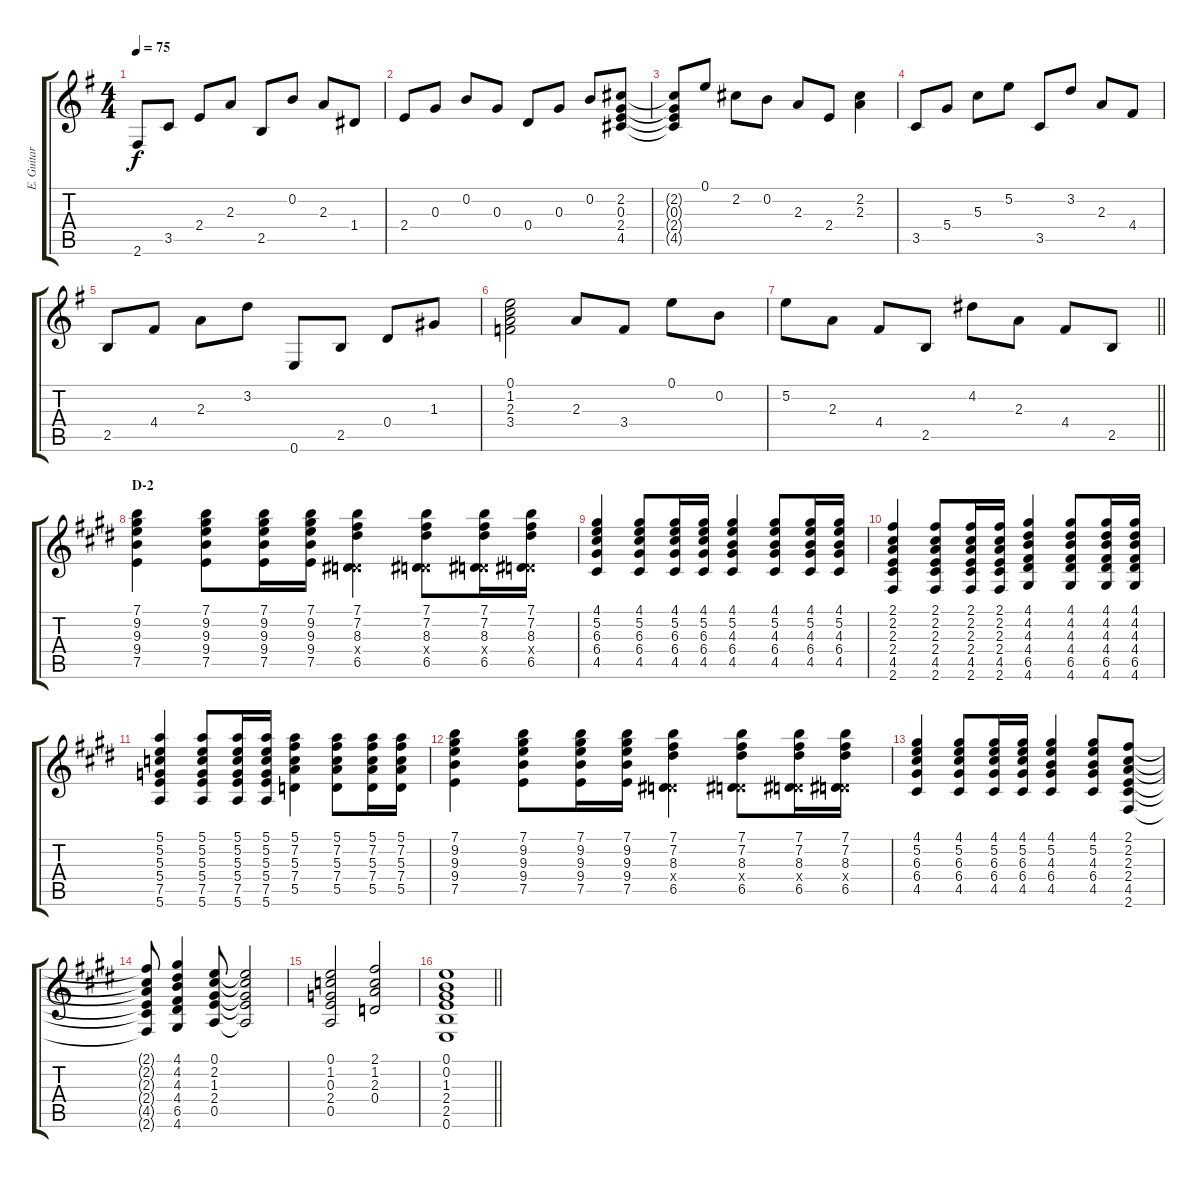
\track ("E. Guitar" "E. Guitar") {instrument overdrivenguitar}
\staff {score tabs}
\tuning (E4 B3 G3 D3 A2 E2) {hide}
\ts (4 4)
\tempo 75
\clef g2
\ks g
2.6.8{dy f} 3.5.8 2.4.8 2.3.8 2.5.8 0.2.8 2.3.8 1.4.8 |
2.4.8 0.3.8 0.2.8 0.3.8 0.4.8 0.3.8 0.2.8 (2.2 0.3 2.4 4.5).8 |
(2.2{t} 0.3{t} 2.4{t} 4.5{t}).8 0.1.8 2.2.8 0.2.8 2.3.8 2.4.8 (2.2 2.3).4 |
3.5.8 5.4.8 5.3.8 5.2.8 3.5.8 3.2.8 2.3.8 4.4.8 |
2.5.8 4.4.8 2.3.8 3.2.8 0.6.8 2.5.8 0.4.8 1.3.8 |
(0.1 1.2 2.3 3.4).2 2.3.8 3.4.8 0.1.8 0.2.8 |
\barLineRight lightlight
5.2.8 2.3.8 4.4.8 2.5.8 4.2.8 2.3.8 4.4.8 2.5.8 |
\section ("" "D-2")
\ks e
(7.1 9.2 9.3 9.4 7.5).4 (7.1 9.2 9.3 9.4 7.5).8 (7.1 9.2 9.3 9.4 7.5).16 (7.1 9.2 9.3 9.4 7.5).16 (7.1 7.2 8.3 0.4{x} 6.5).4 (7.1 7.2 8.3 0.4{x} 6.5).8 (7.1 7.2 8.3 0.4{x} 6.5).16 (7.1 7.2 8.3 0.4{x} 6.5).16 |
(4.1 5.2 6.3 6.4 4.5).4 (4.1 5.2 6.3 6.4 4.5).8 (4.1 5.2 6.3 6.4 4.5).16 (4.1 5.2 6.3 6.4 4.5).16 (4.1 5.2 4.3 6.4 4.5).4 (4.1 5.2 4.3 6.4 4.5).8 (4.1 5.2 4.3 6.4 4.5).16 (4.1 5.2 4.3 6.4 4.5).16 |
(2.1 2.2 2.3 2.4 4.5 2.6).4 (2.1 2.2 2.3 2.4 4.5 2.6).8 (2.1 2.2 2.3 2.4 4.5 2.6).16 (2.1 2.2 2.3 2.4 4.5 2.6).16 (4.1 4.2 4.3 4.4 6.5 4.6).4 (4.1 4.2 4.3 4.4 6.5 4.6).8 (4.1 4.2 4.3 4.4 6.5 4.6).16 (4.1 4.2 4.3 4.4 6.5 4.6).16 |
(5.1 5.2 5.3 5.4 7.5 5.6).4 (5.1 5.2 5.3 5.4 7.5 5.6).8 (5.1 5.2 5.3 5.4 7.5 5.6).16 (5.1 5.2 5.3 5.4 7.5 5.6).16 (5.1 7.2 5.3 7.4 5.5).4 (5.1 7.2 5.3 7.4 5.5).8 (5.1 7.2 5.3 7.4 5.5).16 (5.1 7.2 5.3 7.4 5.5).16 |
(7.1 9.2 9.3 9.4 7.5).4 (7.1 9.2 9.3 9.4 7.5).8 (7.1 9.2 9.3 9.4 7.5).16 (7.1 9.2 9.3 9.4 7.5).16 (7.1 7.2 8.3 0.4{x} 6.5).4 (7.1 7.2 8.3 0.4{x} 6.5).8 (7.1 7.2 8.3 0.4{x} 6.5).16 (7.1 7.2 8.3 0.4{x} 6.5).16 |
(4.1 5.2 6.3 6.4 4.5).4 (4.1 5.2 6.3 6.4 4.5).8 (4.1 5.2 6.3 6.4 4.5).16 (4.1 5.2 6.3 6.4 4.5).16 (4.1 5.2 4.3 6.4 4.5).4 (4.1 5.2 4.3 6.4 4.5).8 (2.1 2.2 2.3 2.4 4.5 2.6).8 |
(2.1{t} 2.2{t} 2.3{t} 2.4{t} 4.5{t} 2.6{t}).8 (4.1 4.2 4.3 4.4 6.5 4.6).4 (0.1 2.2 1.3 2.4 0.5).8 (0.1{t} 2.2{t} 1.3{t} 2.4{t} 0.5{t}).2 |
(0.1 1.2 0.3 2.4 0.5).2 (2.1 1.2 2.3 0.4).2 |
\barLineRight lightlight
(0.1 0.2 1.3 2.4 2.5 0.6).1
